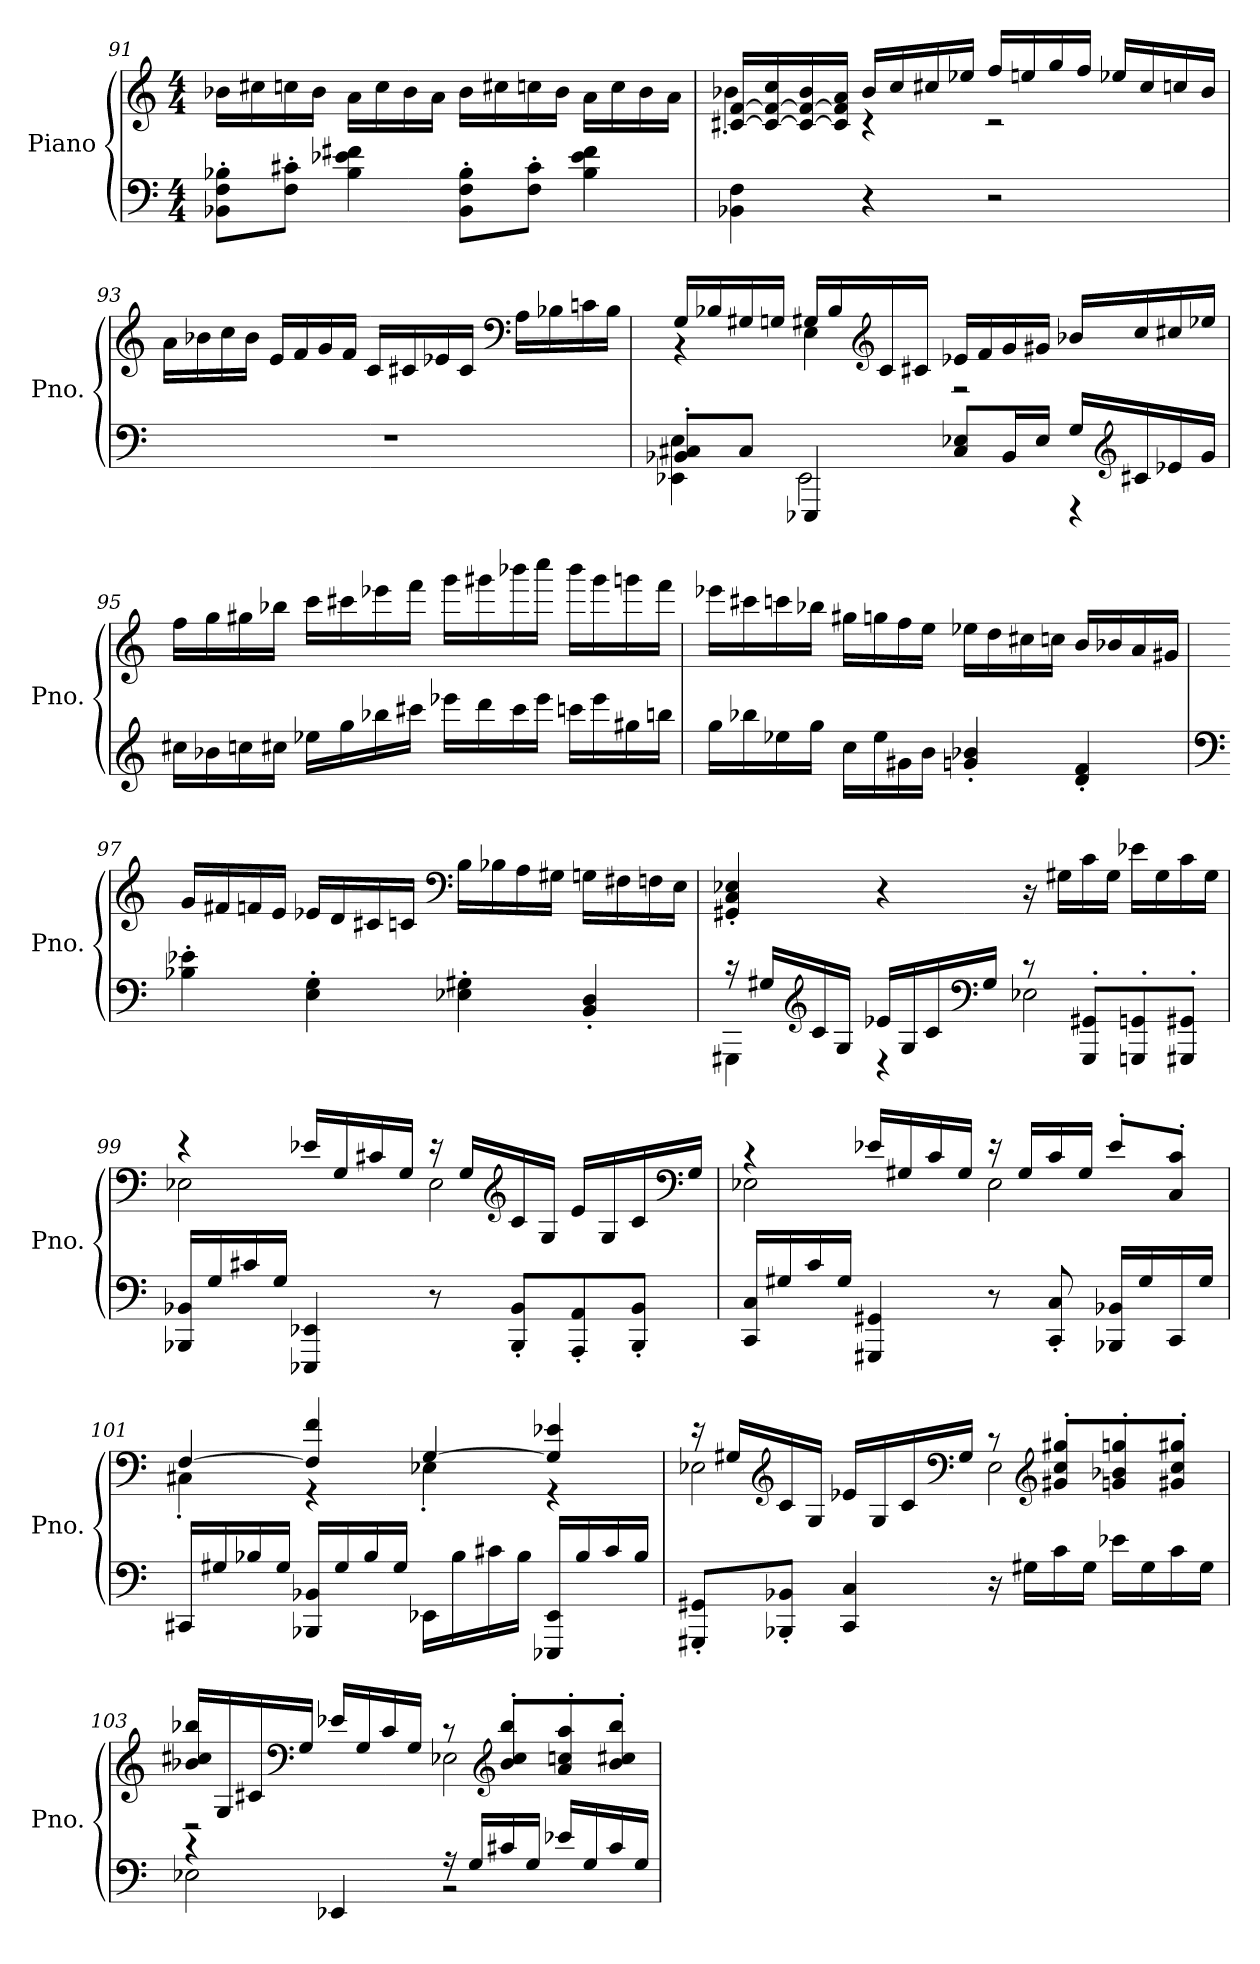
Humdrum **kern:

**kern	**kern
*part1	*part1
*staff2	*staff1
*I"Piano	*
*I'Pno.	*
*clefF4	*clefG2
*k[]	*k[]
*M4/4	*M4/4
=91	=91
8BB-X\' 8F\' 8B-X\'L	16b-X\LL
.	16cc#X\
8F\' 8c#X\'J	16ccn\
.	16b-\JJ
4B-\ 4e-X\ 4f#X\	16a\LL
.	16cc\
.	16b-\
.	16a\JJ
8BB-\' 8F\' 8B-\'L	16b-\LL
.	16cc#X\
8F\' 8c#\'J	16ccn\
.	16b-\JJ
4B-\ 4e-\ 4f#\	16a\LL
.	16cc\
.	16b-\
.	16a\JJ
!!LO:LB:g=z
=92	=92
*	*^
4BB-X\ 4F\	[16c#X/ [16f/LL	4b-X'\
.	16c#/_ 16f/_ 16cc/	.
.	16c#/_ 16f/_ 16b-/	.
.	16c#/] 16f/] 16a/JJ	.
4r	16b-/LL	4r
.	16cc/	.
.	16cc#X/	.
.	16ee-X/JJ	.
2r	16ff/LL	2r
.	16een/	.
.	16gg/	.
.	16ff/JJ	.
.	16ee-X/LL	.
.	16cc#/	.
.	16ccn/	.
.	16b-/JJ	.
*	*v	*v
=93	=93
1r	16a\LL
.	16b-X\
.	16cc\
.	16b-\JJ
.	16e/LL
.	16f/
.	16g/
.	16f/JJ
.	16c/LL
.	16c#X/
.	16e-X/
.	16c#/JJ
*	*clefF4
.	16A\LL
.	16B-X\
.	16cn\
.	16B-\JJ
!!LO:LB:g=z
=94	=94
*^	*^
8BB-X/' 8C#X/'L	4EE-X\ 4E\	16G/LL	4r
.	.	16B-X/	.
8C#/J	.	16G#X/	.
.	.	16Gn/JJ	.
4EEE-X/	2EE-\	16G#X/LL	4E\
.	.	16B-/	.
*	*	*clefG2	*
.	.	16c/	.
.	.	16c#X/JJ	.
8C#/ 8E-X/L	.	16e-X/LL	2r
.	.	16f/	.
16BB-/L	.	16g/	.
16E-/JJ	.	16g#X/JJ	.
16G/LL	4r	16b-X/LL	.
*clefG2	*	*	*
16c#X/	.	16cc/	.
16e-X/	.	16cc#X/	.
16g/JJ	.	16ee-X/JJ	.
*v	*v	*	*
*	*v	*v
!!LO:PB:g=z
=95	=95
16cc#X\LL	16ff\LL
16b-X\	16gg\
16ccn\	16gg#X\
16cc#X\JJ	16bb-X\JJ
16ee-X\LL	16ccc\LL
16gg\	16ccc#X\
16bb-X\	16eee-X\
16ccc#X\JJ	16fff\JJ
16eee-X\LL	16ggg\LL
16ddd\	16ggg#X\
16ccc#\	16bbb-X\
16eee-\JJ	16cccc\JJ
16cccn\LL	16bbb-\LL
16eee-\	16ggg#\
16gg#X\	16gggn\
16bbn\JJ	16fff\JJ
!!LO:LB:g=z
=96	=96
16gg\LL	16eee-X\LL
16bb-X\	16ccc#X\
16ee-X\	16cccn\
16gg\JJ	16bb-X\JJ
16cc\LL	16gg#X\LL
16ee-\	16ggn\
16g#X\	16ff\
16b\JJ	16ee\JJ
4gn/' 4b-X/'	16ee-X\LL
.	16dd\
.	16cc#X\
.	16ccn\JJ
4d/' 4f/'	16b/LL
.	16b-X/
.	16a/
.	16g#X/JJ
!!LO:LB:g=z
=97	=97
*clefF4	*
4B-X\' 4e-X\'	16g/LL
.	16f#X/
.	16fn/
.	16e/JJ
4E\' 4G\'	16e-X/LL
.	16d/
.	16c#X/
.	16cn/JJ
*	*clefF4
4E-X\' 4G#X\'	16B\LL
.	16B-X\
.	16A\
.	16G#X\JJ
4BB/' 4D/'	16Gn\LL
.	16F#X\
.	16Fn\
.	16E\JJ
!!LO:LB:g=z
=98	=98
*^	*
16r	4GGG#X\	4GG#X/' 4C/' 4E-X/'
16G#X/LL	.	.
*clefG2	*	*
16c/	.	.
16G#/JJ	.	.
16e-X/LL	4r	4r
16G#/	.	.
16c/	.	.
*clefF4	*	*
16G#/JJ	.	.
8r	2E-X\	16r
.	.	16G#X\LL
8GGG#/' 8GG#X/'L	.	16c\
.	.	16G#\JJ
8GGGn/' 8GGn/'	.	16e-X\LL
.	.	16G#\
8GGG#X/' 8GG#X/'J	.	16c\
.	.	16G#\JJ
*v	*v	*
!!LO:LB:g=z
=99	=99
*	*^
16BBB-X/ 16BB-X/LL	4r	2E-X\
16G/	.	.
16c#X/	.	.
16G/JJ	.	.
4EEE-X/ 4EE-X/	16e-X/LL	.
.	16G/	.
.	16c#X/	.
.	16G/JJ	.
8r	16r	2E-\
.	16G/LL	.
*	*clefG2	*
8BBB-/' 8BB-/'L	16c#/	.
.	16G/JJ	.
8AAA/' 8AA/'	16e-/LL	.
.	16G/	.
8BBB-/' 8BB-/'J	16c#/	.
*	*clefF4	*
.	16G/JJ	.
=100	=100	=100
16CC/ 16C/LL	4r	2E-X\
16G#X/	.	.
16c/	.	.
16G#/JJ	.	.
4GGG#X/ 4GG#X/	16e-X/LL	.
.	16G#X/	.
.	16c/	.
.	16G#/JJ	.
8r	16r	2E-\
.	16G#/LL	.
8CC/' 8C/'	16c/	.
.	16G#/JJ	.
16BBB-X/ 16BB-X/LL	8e-'/L	.
16G#/	.	.
16CC/	8C/' 8c/'J	.
16G#/JJ	.	.
!!LO:LB:g=z	!!
=101	=101	=101
16CC#X/LL	[4F/	4C#X'\
16G#X/	.	.
16B-X/	.	.
16G#/JJ	.	.
16BBB-X/ 16BB-X/LL	4F/] 4f/	4r
16G#/	.	.
16B-/	.	.
16G#/JJ	.	.
16EE-X\LL	[4G/	4E-X'\
16B-\	.	.
16c#X\	.	.
16B-\JJ	.	.
16EEE-X/ 16EE-/LL	4G/] 4e-X/	4r
16B-/	.	.
16c#/	.	.
16B-/JJ	.	.
!!LO:PB:g=z	!!
=102	=102	=102
8GGG#X/' 8GG#X/'L	16r	2E-X\
.	16G#X/LL	.
*	*clefG2	*
8BBB-X/' 8BB-X/'J	16c/	.
.	16G#/JJ	.
4CC/ 4C/	16e-X/LL	.
.	16G#/	.
.	16c/	.
*	*clefF4	*
.	16G#/JJ	.
16r	8r	2E-\
16G#X\LL	.	.
*	*clefG2	*
16c\	8g#X/' 8cc/' 8gg#X/'L	.
16G#\JJ	.	.
16e-X\LL	8gn/' 8b-X/' 8ggn/'	.
16G#\	.	.
16c\	8g#X/' 8cc/' 8gg#X/'J	.
16G#\JJ	.	.
!!LO:LB:g=z	!!
=103	=103	=103
*^	*	*
4r	2E-X\	16b-X/ 16cc#X/ 16bb-X/LL	2r
.	.	16G/	.
.	.	16c#X/	.
*	*	*clefF4	*
.	.	16G/JJ	.
4EE-X/	.	16e-X/LL	.
.	.	16G/	.
.	.	16c#/	.
.	.	16G/JJ	.
16r	2r	8r	2E-X\
16G/LL	.	.	.
*	*	*clefG2	*
16c#X/	.	8b-/' 8cc#/' 8bb-/'L	.
16G/JJ	.	.	.
16e-X/LL	.	8a/' 8ccn/' 8aa/'	.
16G/	.	.	.
16c#/	.	8b-/' 8cc#X/' 8bb-/'J	.
16G/JJ	.	.	.
*v	*v	*	*
*	*v	*v
=	=
*-	*-
